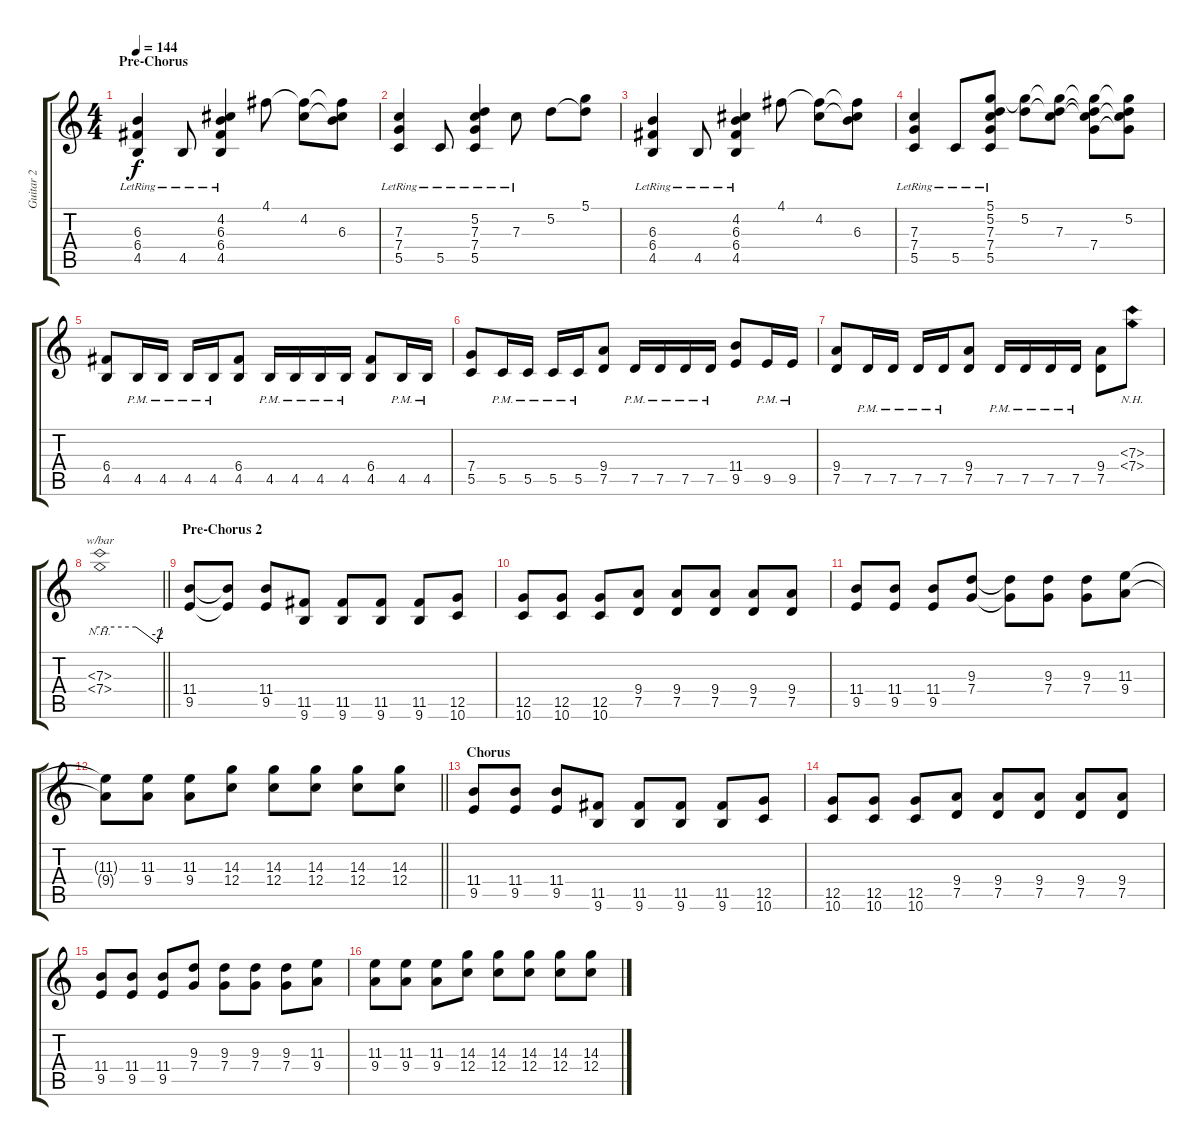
\track ("Guitar 2" "Guitar 2") {instrument distortionguitar}
\staff {score tabs}
\tuning (D4 A3 F3 C3 G2 D2) {hide}
\ts (4 4)
\section ("" "Pre-Chorus")
\tempo 144
\clef g2
\ks c
(6.3{lr} 6.4{lr} 4.5{lr}).4{dy f volume 8} 4.5{lr}.8 (4.2{lr} 6.3{lr} 6.4{lr} 4.5{lr}).4 4.1.8 (4.1{t} 4.2).8 (4.1{t} 4.2{t} 6.3).8 |
(7.3{lr} 7.4{lr} 5.5{lr}).4 5.5{lr}.8 (5.2{lr} 7.3{lr} 7.4{lr} 5.5{lr}).4 7.3{lr}.8 5.2.8 (5.1 5.2{t}).8 |
(6.3{lr} 6.4{lr} 4.5{lr}).4 4.5{lr}.8 (4.2{lr} 6.3{lr} 6.4{lr} 4.5{lr}).4 4.1.8 (4.1{t} 4.2).8 (4.1{t} 4.2{t} 6.3).8 |
(7.3{lr} 7.4{lr} 5.5{lr}).4 5.5{lr}.8 (5.1 5.2{lr} 7.3{lr} 7.4{lr} 5.5{lr}).8 (5.1{t} 5.2).8 (5.1{t} 5.2{t} 7.3).8 (5.1{t} 5.2{t} 7.3{t} 7.4).8 (5.1{t} 5.2 7.3{t} 7.4{t}).8 |
(6.4 4.5).8{volume 10} 4.5{pm}.16 4.5{pm}.16 4.5{pm}.16 4.5{pm}.16 (6.4 4.5).8 4.5{pm}.16 4.5{pm}.16 4.5{pm}.16 4.5{pm}.16 (6.4 4.5).8 4.5{pm}.16 4.5{pm}.16 |
(7.4 5.5).8 5.5{pm}.16 5.5{pm}.16 5.5{pm}.16 5.5{pm}.16 (9.4 7.5).8 7.5{pm}.16 7.5{pm}.16 7.5{pm}.16 7.5{pm}.16 (11.4 9.5).8 9.5{pm}.16 9.5{pm}.16 |
(9.4 7.5).8 7.5{pm}.16 7.5{pm}.16 7.5{pm}.16 7.5{pm}.16 (9.4 7.5).8 7.5{pm}.16 7.5{pm}.16 7.5{pm}.16 7.5{pm}.16 (9.4 7.5).8 (7.3{nh} 7.4{nh}).8 |
\barLineRight lightlight
(7.3{nh} 7.4{nh}).1{tbe (custom default 0 0 35 0 56 -8 60 0)} |
\section ("" "Pre-Chorus 2")
(11.4 9.5).8 (11.4{t} 9.5{t}).8 (11.4 9.5).8 (11.5 9.6).8 (11.5 9.6).8 (11.5 9.6).8 (11.5 9.6).8 (12.5 10.6).8 |
(12.5 10.6).8 (12.5 10.6).8 (12.5 10.6).8 (9.4 7.5).8 (9.4 7.5).8 (9.4 7.5).8 (9.4 7.5).8 (9.4 7.5).8 |
(11.4 9.5).8 (11.4 9.5).8 (11.4 9.5).8 (9.3 7.4).8 (9.3{t} 7.4{t}).8 (9.3 7.4).8 (9.3 7.4).8 (11.3 9.4).8 |
\barLineRight lightlight
(11.3{t} 9.4{t}).8 (11.3 9.4).8 (11.3 9.4).8 (14.3 12.4).8 (14.3 12.4).8 (14.3 12.4).8 (14.3 12.4).8 (14.3 12.4).8 |
\section ("" "Chorus")
(11.4 9.5).8 (11.4 9.5).8 (11.4 9.5).8 (11.5 9.6).8 (11.5 9.6).8 (11.5 9.6).8 (11.5 9.6).8 (12.5 10.6).8 |
(12.5 10.6).8 (12.5 10.6).8 (12.5 10.6).8 (9.4 7.5).8 (9.4 7.5).8 (9.4 7.5).8 (9.4 7.5).8 (9.4 7.5).8 |
(11.4 9.5).8 (11.4 9.5).8 (11.4 9.5).8 (9.3 7.4).8 (9.3 7.4).8 (9.3 7.4).8 (9.3 7.4).8 (11.3 9.4).8 |
(11.3 9.4).8 (11.3 9.4).8 (11.3 9.4).8 (14.3 12.4).8 (14.3 12.4).8 (14.3 12.4).8 (14.3 12.4).8 (14.3 12.4).8
